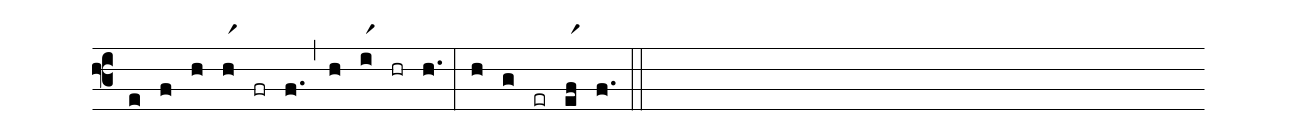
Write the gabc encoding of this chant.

%%
(f3)
(e) (f)
(h) (hr1) (fr) (f.) (,)
(h) (ir1) (hr) (h.) (:)
(h) (g) (er) (efr1) (f.) (::)
